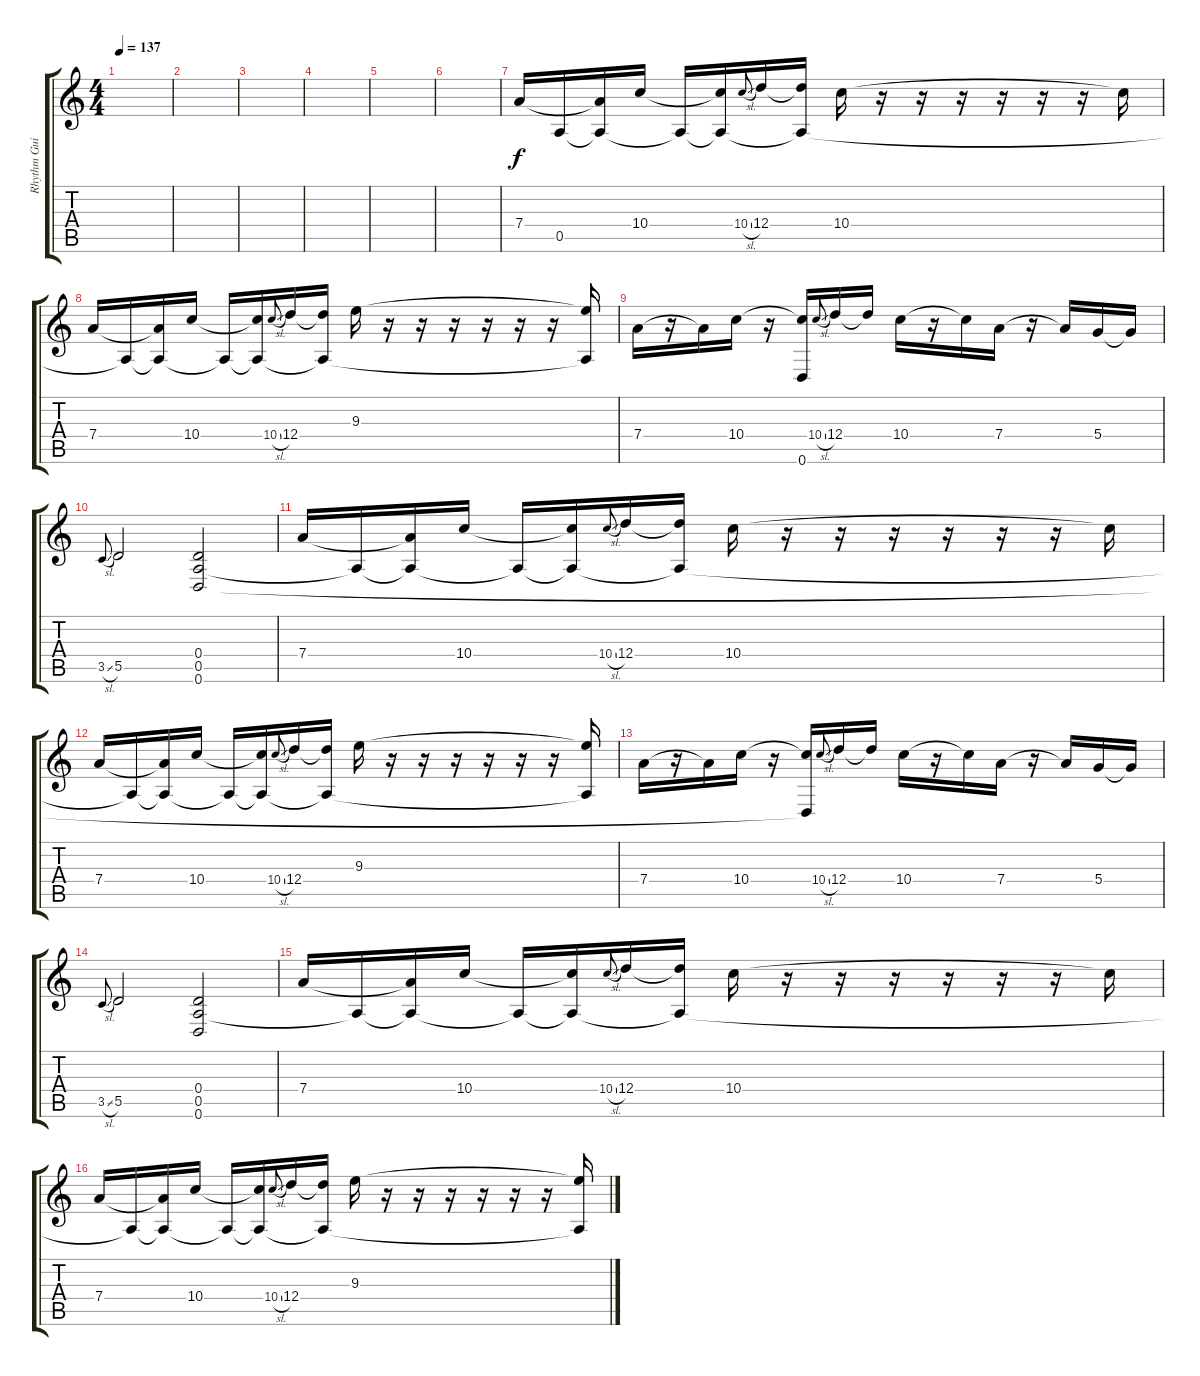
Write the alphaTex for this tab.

\track ("Rhythm Guitar Harmony Left" "Rhythm Gui") {instrument overdrivenguitar}
\staff {score tabs}
\tuning (E4 B3 G3 D3 A2 D2) {hide}
\ts (4 4)
\tempo 137
\clef g2
\ks c
|
|
|
|
|
|
7.4.16 0.5.16 (7.4{t} 0.5{t}).16 10.4.16 0.5{t}.16 (10.4{t} 0.5{t}).16 10.4{sl}.8{gr onbeat} 12.4.16 (12.4{t} 0.5{t}).16 10.4.16 r.16 r.16 r.16 r.16 r.16 r.16 10.4{t}.16 |
7.4.16 0.5{t}.16 (7.4{t} 0.5{t}).16 10.4.16 0.5{t}.16 (10.4{t} 0.5{t}).16 10.4{sl}.8{gr onbeat} 12.4.16 (12.4{t} 0.5{t}).16 9.3.16 r.16 r.16 r.16 r.16 r.16 r.16 (9.3{t} 0.5{t}).16 |
7.4.16 r.16 7.4{t}.16 10.4.16 r.16 (10.4{t} 0.6).16 10.4{sl}.8{gr onbeat} 12.4.16 12.4{t}.16 10.4.16 r.16 10.4{t}.16 7.4.16 r.16 7.4{t}.16 5.4.16 5.4{t}.16 |
3.5{sl}.8{gr onbeat} 5.5.2 (0.4 0.5 0.6).2 |
7.4.16 0.5{t}.16 (7.4{t} 0.5{t}).16 10.4.16 0.5{t}.16 (10.4{t} 0.5{t}).16 10.4{sl}.8{gr onbeat} 12.4.16 (12.4{t} 0.5{t}).16 10.4.16 r.16 r.16 r.16 r.16 r.16 r.16 10.4{t}.16 |
7.4.16 0.5{t}.16 (7.4{t} 0.5{t}).16 10.4.16 0.5{t}.16 (10.4{t} 0.5{t}).16 10.4{sl}.8{gr onbeat} 12.4.16 (12.4{t} 0.5{t}).16 9.3.16 r.16 r.16 r.16 r.16 r.16 r.16 (9.3{t} 0.5{t}).16 |
7.4.16 r.16 7.4{t}.16 10.4.16 r.16 (10.4{t} 0.6{t}).16 10.4{sl}.8{gr onbeat} 12.4.16 12.4{t}.16 10.4.16 r.16 10.4{t}.16 7.4.16 r.16 7.4{t}.16 5.4.16 5.4{t}.16 |
3.5{sl}.8{gr onbeat} 5.5.2 (0.4 0.5 0.6).2 |
7.4.16 0.5{t}.16 (7.4{t} 0.5{t}).16 10.4.16 0.5{t}.16 (10.4{t} 0.5{t}).16 10.4{sl}.8{gr onbeat} 12.4.16 (12.4{t} 0.5{t}).16 10.4.16 r.16 r.16 r.16 r.16 r.16 r.16 10.4{t}.16 |
7.4.16 0.5{t}.16 (7.4{t} 0.5{t}).16 10.4.16 0.5{t}.16 (10.4{t} 0.5{t}).16 10.4{sl}.8{gr onbeat} 12.4.16 (12.4{t} 0.5{t}).16 9.3.16 r.16 r.16 r.16 r.16 r.16 r.16 (9.3{t} 0.5{t}).16
